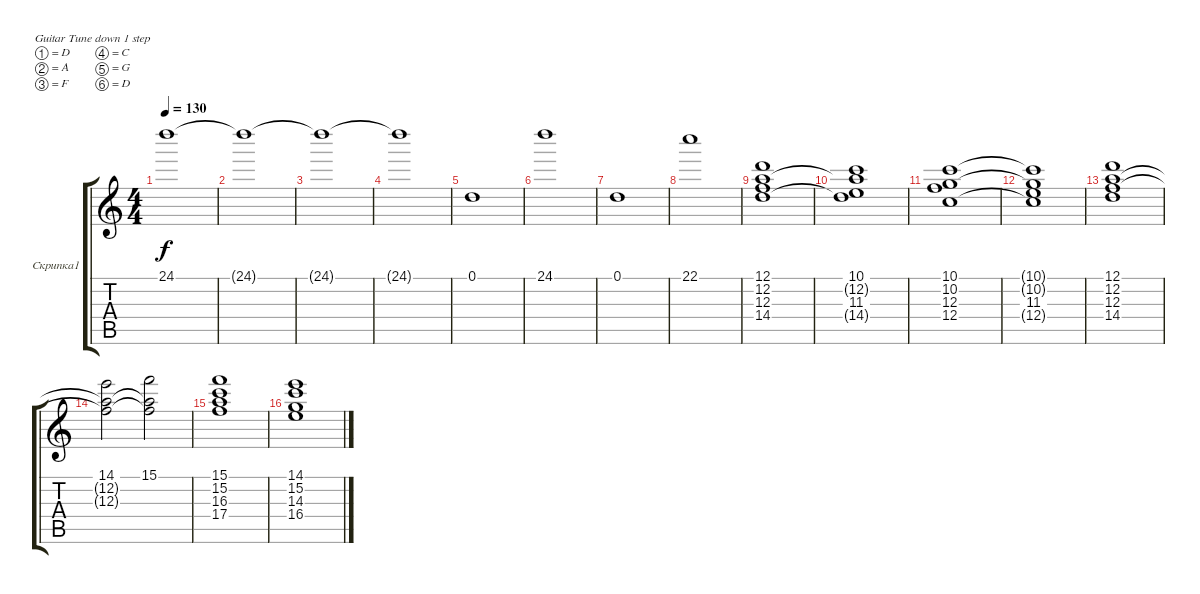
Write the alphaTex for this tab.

\defaultSystemsLayout 4
\bracketExtendMode groupsimilarinstruments
\firstSystemTrackNameOrientation horizontal
\otherSystemsTrackNameOrientation horizontal
\track ("Скрипка1" "Скрипка1") {instrument electricguitarclean}
\staff {score tabs}
\tuning (D4 A3 F3 C3 G2 D2)
\ts (4 4)
\tempo 130
\clef g2
\scale
0.333333
\ks c
24.1.1{dy f} |
\scale
0.333333 24.1{t}.1 |
\scale
0.333333 24.1{t}.1 |
\scale
0.333333 24.1{t}.1 |
\scale
0.333333 0.1.1 |
\scale
0.333333 24.1.1 |
\scale
0.333333 0.1.1 |
\scale
0.333333 22.1.1 |
\scale
0.333333 (12.1 12.2 12.3 14.4).1 |
\scale
0.333333 (10.1 12.2{t} 11.3 14.4{t}).1 |
\scale
0.333333 (10.1 10.2 12.3 12.4).1 |
\scale
0.333333 (10.1{t} 10.2{t} 11.3 12.4{t}).1 |
\scale
0.333333 (12.1 12.2 12.3 14.4).1 |
\scale
0.333333 (14.1 12.2{t} 12.3{t}).2 (15.1 12.2{t} 12.3{t}).2 |
\scale
0.333333 (15.1 15.2 16.3 17.4).1 |
\scale
0.333333 (14.1 15.2 14.3 16.4).1
